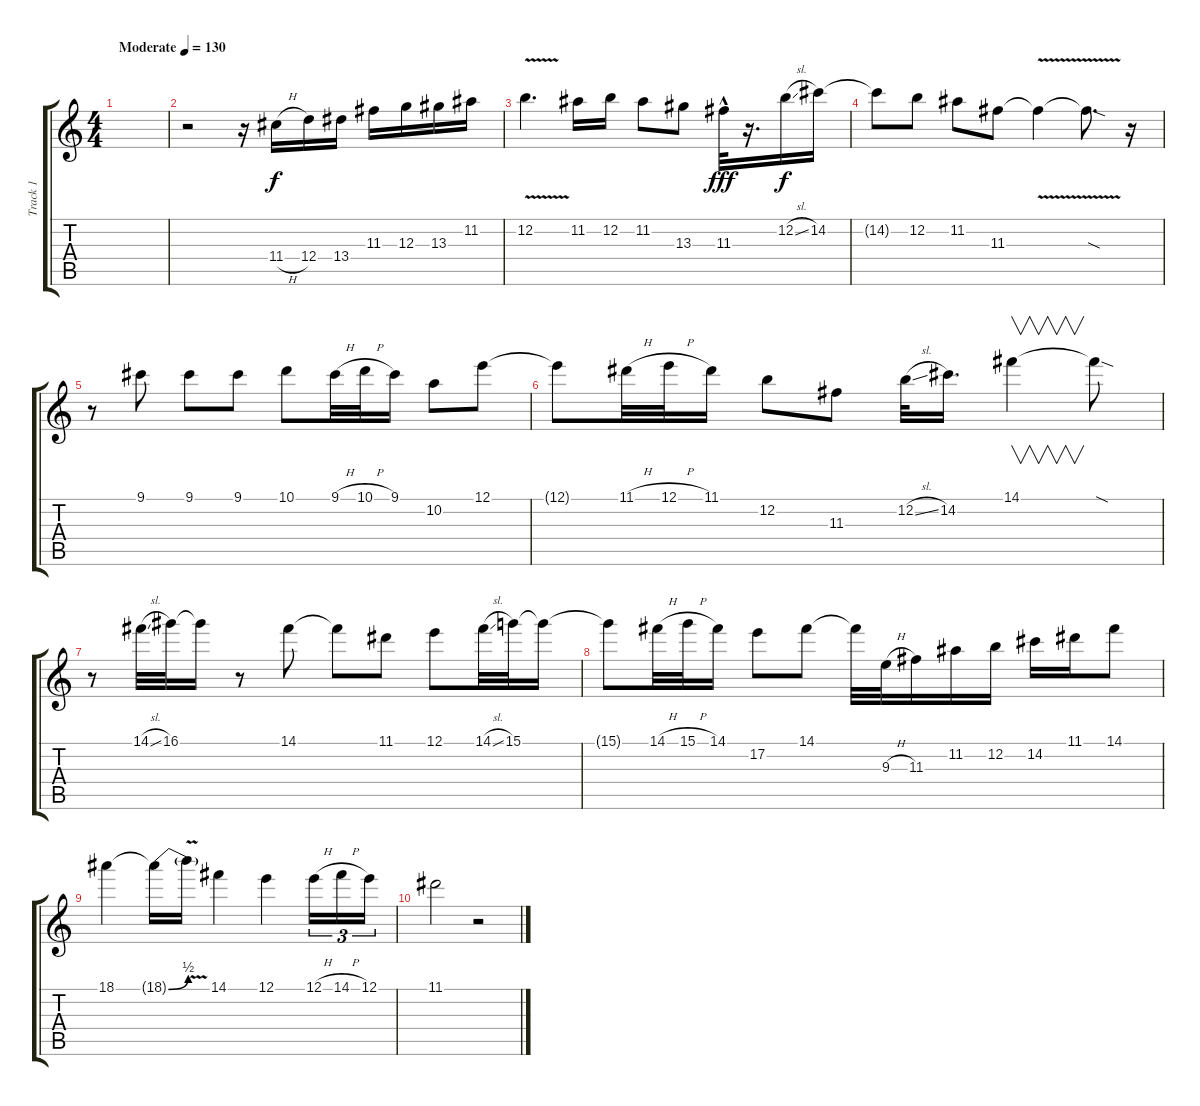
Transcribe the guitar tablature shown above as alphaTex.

\track ("Track 1" "Track 1") {instrument overdrivenguitar}
\staff {score tabs}
\tuning (E4 B3 G3 D3 A2 E2) {hide}
\ts (4 4)
\tempo (130 "Moderate")
\clef g2
\ks c
|
r.2 r.16 11.4{h}.16 12.4.16 13.4.16 11.3.16 12.3.16 13.3.16 11.2.16 |
12.2{v}.4{d} 11.2.16 12.2.16 11.2.8 13.3.8 11.3{hac}.32{dy fff} r.16{d} 12.2{sl}.16{dy f} 14.2.16 |
14.2{t}.8 12.2.8 11.2.8 11.3.8 11.3{v t}.4 11.3{sod t}.8{d} r.16 |
r.8 9.1.8 9.1.8 9.1.8 10.1.8 9.1{h}.32 10.1{h}.32 9.1.16 10.2.8 12.1.8 |
12.1{t}.8 11.1{h}.32 12.1{h}.32 11.1.16 12.2.8 11.3.8 12.2{sl}.32 14.2.16{d} 14.1.4{v} 14.1{sod t}.8 |
r.8 14.1{sl}.32 16.1.32 16.1{t}.16 r.8 14.1.8 14.1{t}.8 11.1.8 12.1.8 14.1{sl}.32 15.1.32 15.1{t}.16 |
15.1{t}.8 14.1{h}.32 15.1{h}.32 14.1.16 17.2.8 14.1.8 14.1{t}.32 9.3{h}.32 11.3.16 11.2.16 12.2.16 14.2.16 11.1.16 14.1.8 |
18.1.4 18.1{be (bend 0 0 60 2) t}.16 18.1{v t}.16 14.1.4 12.1.4 12.1{h}.16{tu (3 2)} 14.1{h}.16{tu (3 2)} 12.1.16{tu (3 2)} |
11.1.2 r.2
